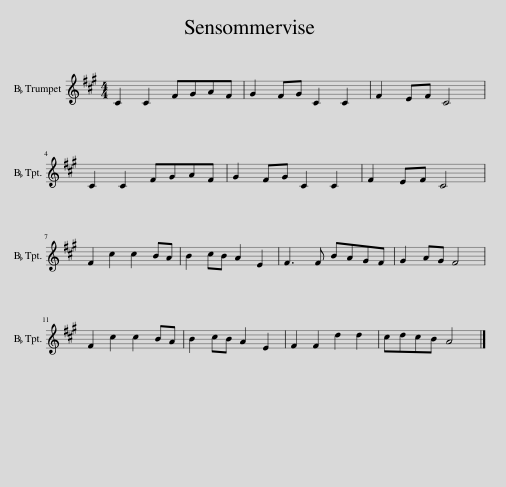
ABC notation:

X:1
L:1/8
M:4/4
I:linebreak $
K:none
V:1 treble transpose=-2
V:1
[K:A] C2 C2 FGAF | G2 FG C2 C2 | F2 EF C4 |$ C2 C2 FGAF | G2 FG C2 C2 | %5
 F2 EF C4 |$ F2 c2 c2 BA | B2 cB A2 E2 | F3 F BAGF | G2 AG F4 |$ %10
 F2 c2 c2 BA | B2 cB A2 E2 | F2 F2 d2 d2 | cdcB A4 |] %14
